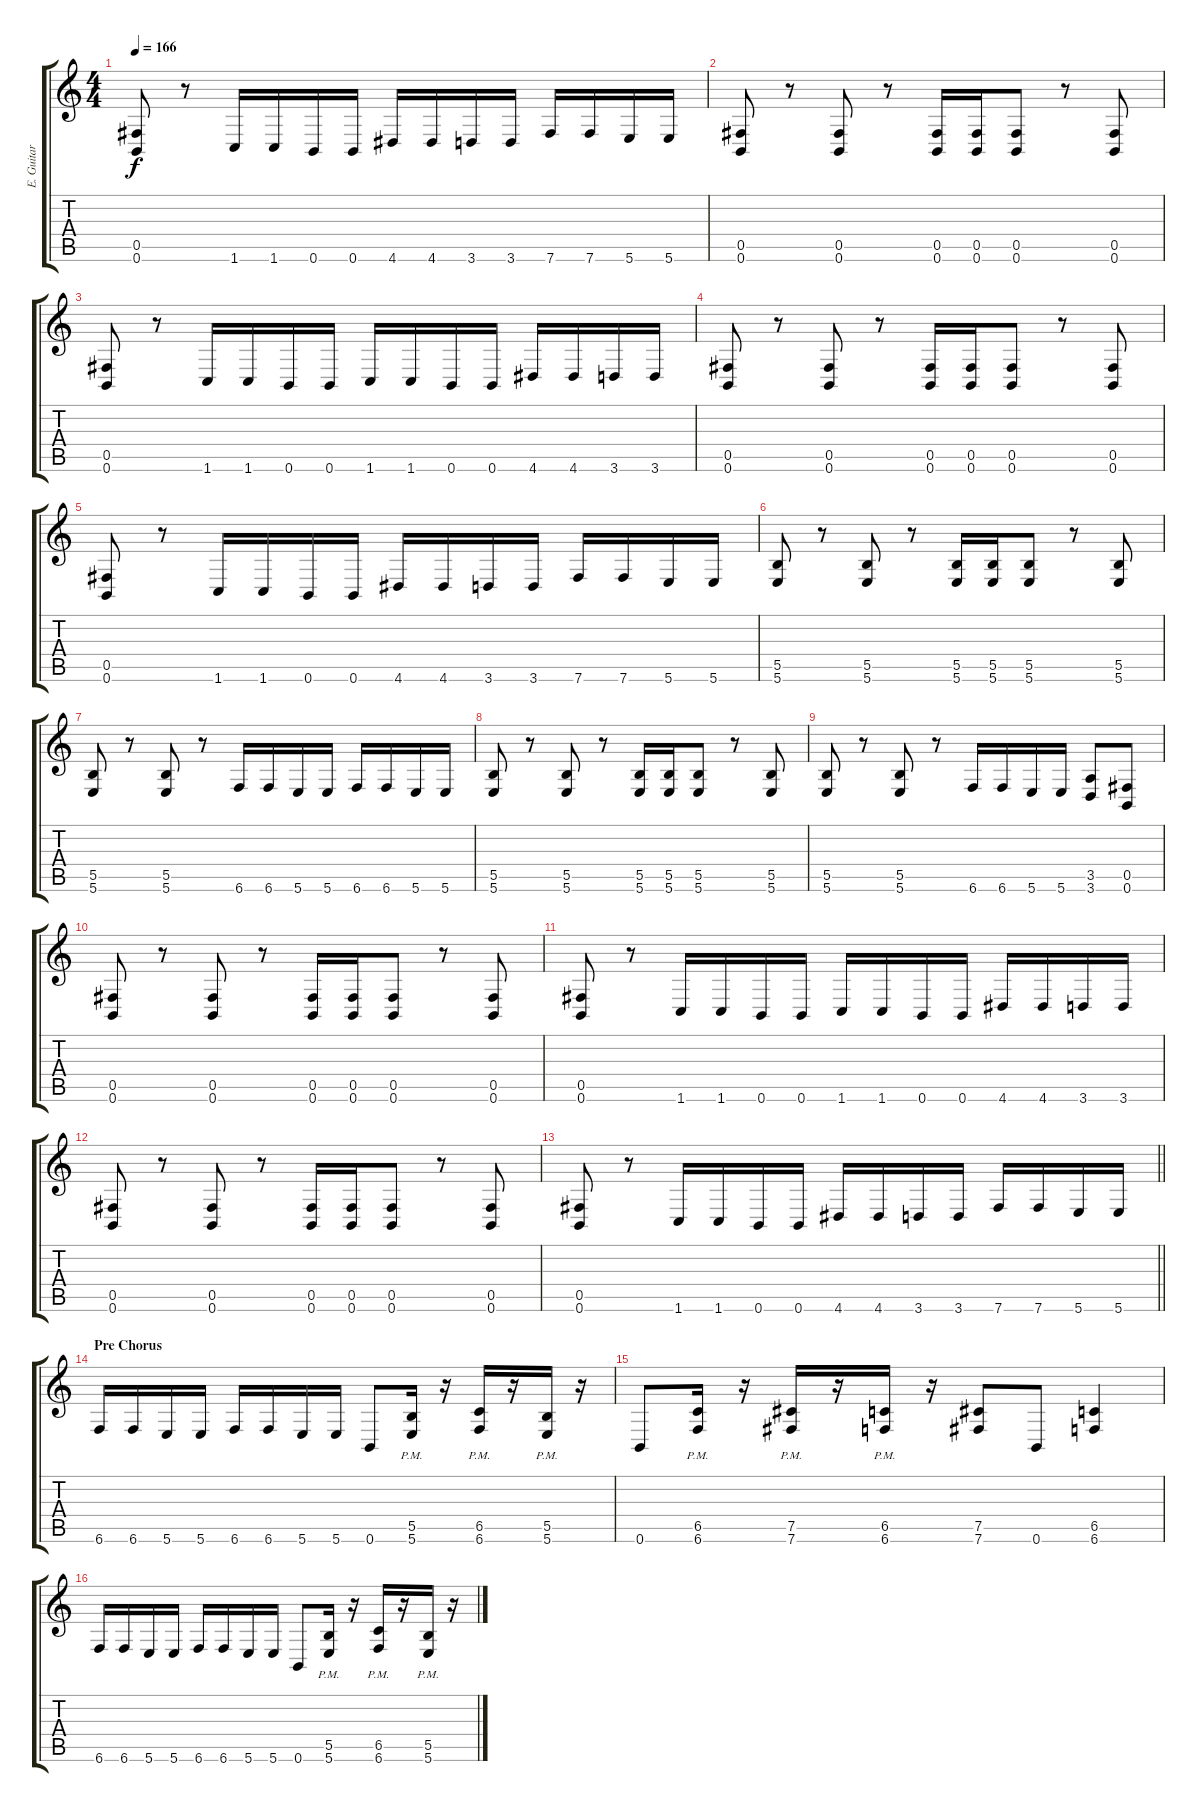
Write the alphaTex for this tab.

\track ("E. Guitar 2" "E. Guitar ") {instrument distortionguitar}
\staff {score tabs}
\tuning (Db4 Ab3 E3 B2 Gb2 B1) {hide}
\ts (4 4)
\tempo 166
\clef g2
\ks c
(0.5 0.6).8{dy f} r.8 1.6.16 1.6.16 0.6.16 0.6.16 4.6.16 4.6.16 3.6.16 3.6.16 7.6.16 7.6.16 5.6.16 5.6.16 |
(0.5 0.6).8 r.8 (0.5 0.6).8 r.8 (0.5 0.6).16 (0.5 0.6).16 (0.5 0.6).8 r.8 (0.5 0.6).8 |
(0.5 0.6).8 r.8 1.6.16 1.6.16 0.6.16 0.6.16 1.6.16 1.6.16 0.6.16 0.6.16 4.6.16 4.6.16 3.6.16 3.6.16 |
(0.5 0.6).8 r.8 (0.5 0.6).8 r.8 (0.5 0.6).16 (0.5 0.6).16 (0.5 0.6).8 r.8 (0.5 0.6).8 |
(0.5 0.6).8 r.8 1.6.16 1.6.16 0.6.16 0.6.16 4.6.16 4.6.16 3.6.16 3.6.16 7.6.16 7.6.16 5.6.16 5.6.16 |
(5.5 5.6).8 r.8 (5.5 5.6).8 r.8 (5.5 5.6).16 (5.5 5.6).16 (5.5 5.6).8 r.8 (5.5 5.6).8 |
(5.5 5.6).8 r.8 (5.5 5.6).8 r.8 6.6.16 6.6.16 5.6.16 5.6.16 6.6.16 6.6.16 5.6.16 5.6.16 |
(5.5 5.6).8 r.8 (5.5 5.6).8 r.8 (5.5 5.6).16 (5.5 5.6).16 (5.5 5.6).8 r.8 (5.5 5.6).8 |
(5.5 5.6).8 r.8 (5.5 5.6).8 r.8 6.6.16 6.6.16 5.6.16 5.6.16 (3.5 3.6).8 (0.5 0.6).8 |
(0.5 0.6).8 r.8 (0.5 0.6).8 r.8 (0.5 0.6).16 (0.5 0.6).16 (0.5 0.6).8 r.8 (0.5 0.6).8 |
(0.5 0.6).8 r.8 1.6.16 1.6.16 0.6.16 0.6.16 1.6.16 1.6.16 0.6.16 0.6.16 4.6.16 4.6.16 3.6.16 3.6.16 |
(0.5 0.6).8 r.8 (0.5 0.6).8 r.8 (0.5 0.6).16 (0.5 0.6).16 (0.5 0.6).8 r.8 (0.5 0.6).8 |
\barLineRight lightlight
(0.5 0.6).8 r.8 1.6.16 1.6.16 0.6.16 0.6.16 4.6.16 4.6.16 3.6.16 3.6.16 7.6.16 7.6.16 5.6.16 5.6.16 |
\section ("" "Pre Chorus")
6.6.16 6.6.16 5.6.16 5.6.16 6.6.16 6.6.16 5.6.16 5.6.16 0.6.8 (5.5 5.6{pm}).16 r.16 (6.5 6.6{pm}).16 r.16 (5.5 5.6{pm}).16 r.16 |
0.6.8 (6.5{pm} 6.6).16 r.16 (7.5{pm} 7.6).16 r.16 (6.5{pm} 6.6).16 r.16 (7.5 7.6).8 0.6.8 (6.5 6.6).4 |
6.6.16 6.6.16 5.6.16 5.6.16 6.6.16 6.6.16 5.6.16 5.6.16 0.6.8 (5.5 5.6{pm}).16 r.16 (6.5 6.6{pm}).16 r.16 (5.5 5.6{pm}).16 r.16
